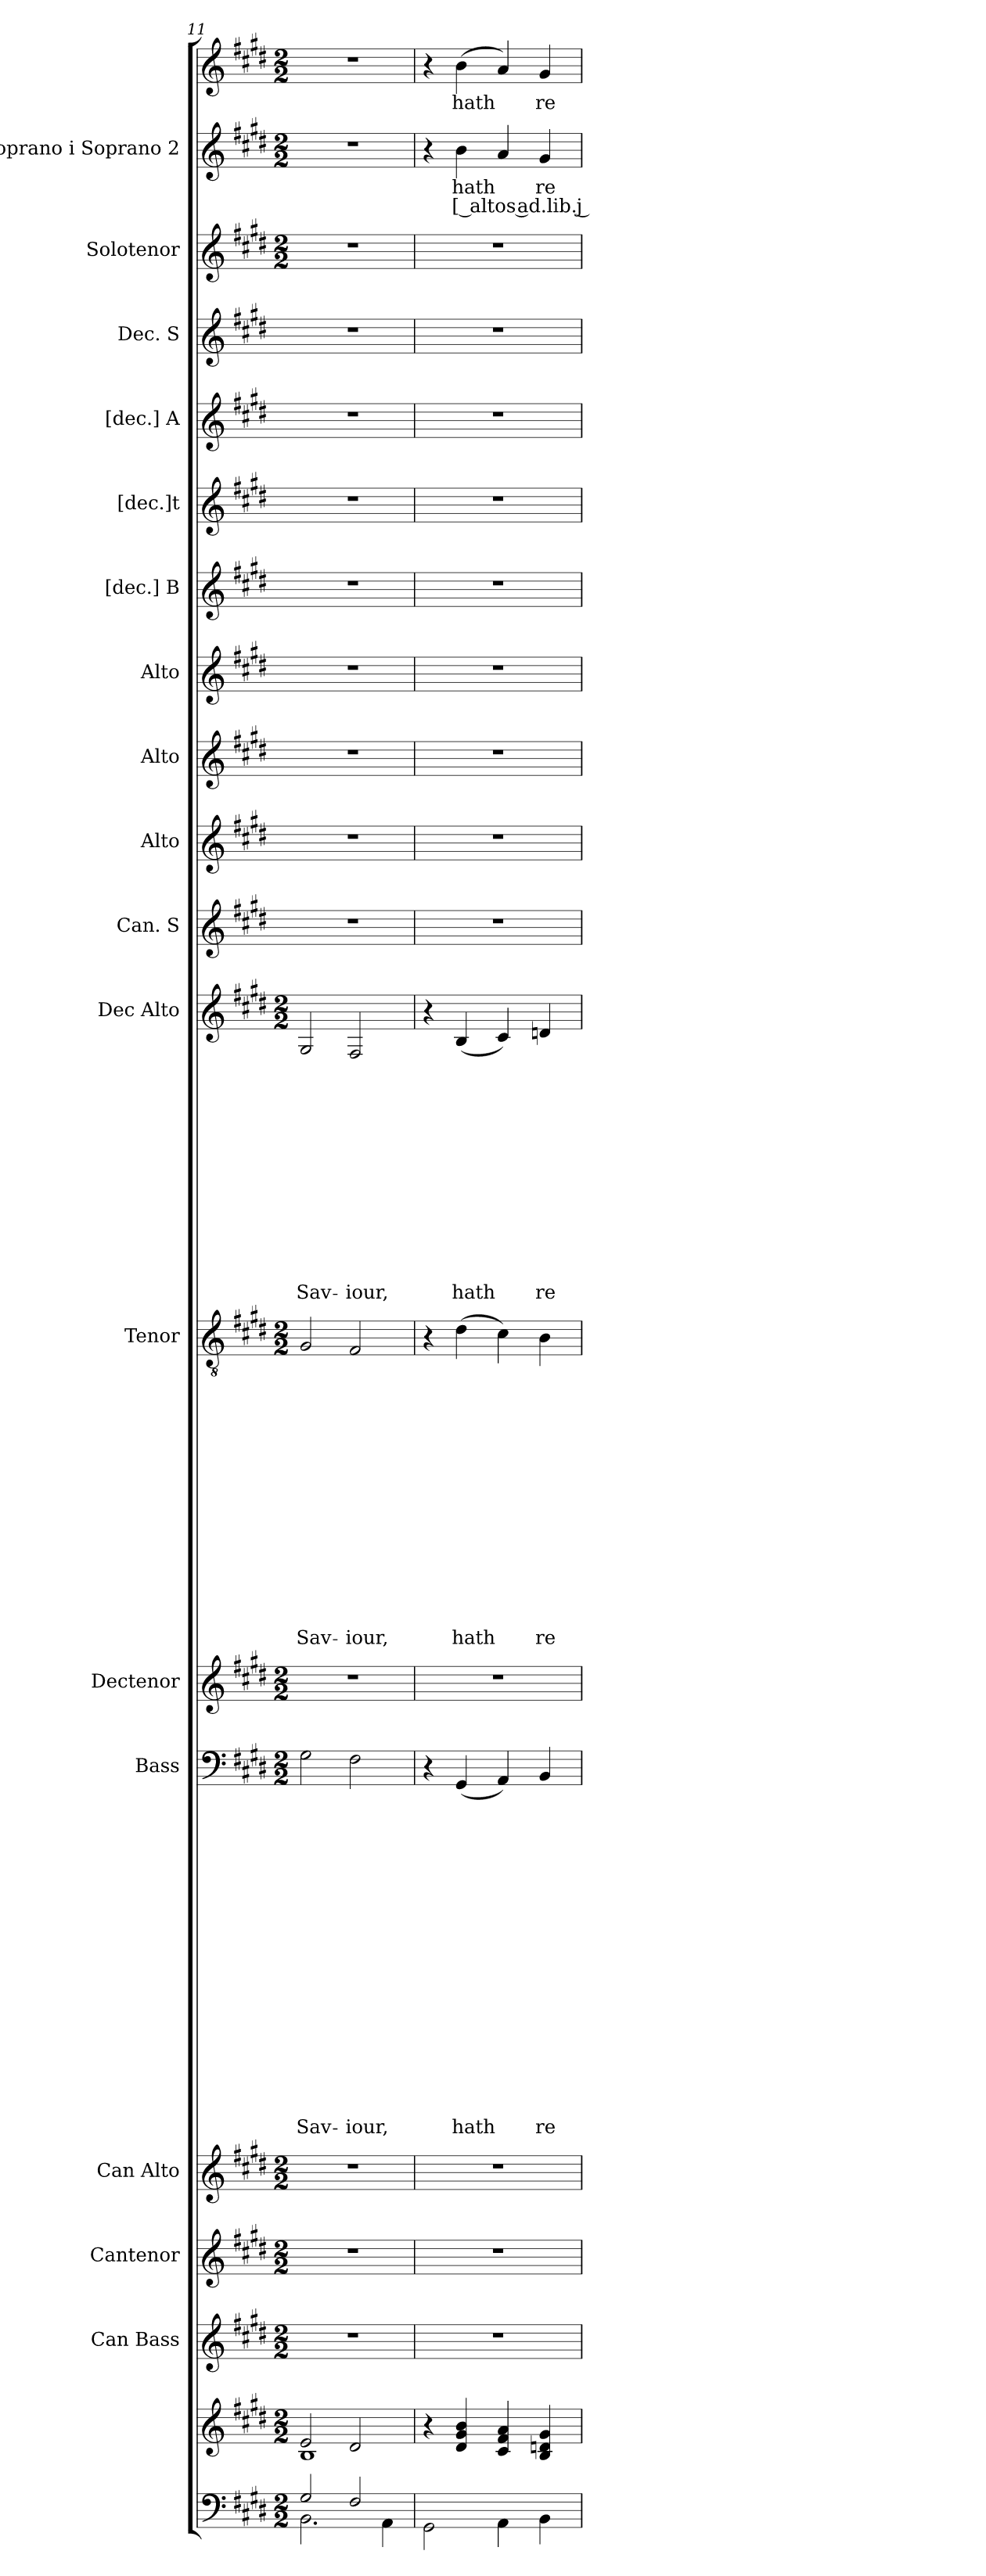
**kern	**kern	**kern	**kern	**kern	**kern	**text	**text	**text	**text	**text	**text	**text	**text	**text	**text	**text	**text	**text	**text	**text	**text	**text	**text	**kern	**kern	**text	**text	**text	**text	**text	**text	**text	**text	**text	**text	**text	**text	**text	**text	**text	**kern	**text	**text	**text	**text	**text	**text	**text	**text	**text	**text	**text	**text	**text	**kern	**kern	**kern	**kern	**kern	**kern	**kern	**kern	**kern	**kern	**text	**text	**kern	**text
*part19	*part18	*part17	*part16	*part15	*part14	*part14	*part14	*part14	*part14	*part14	*part14	*part14	*part14	*part14	*part14	*part14	*part14	*part14	*part14	*part14	*part14	*part14	*part14	*part13	*part12	*part12	*part12	*part12	*part12	*part12	*part12	*part12	*part12	*part12	*part12	*part12	*part12	*part12	*part12	*part12	*part11	*part11	*part11	*part11	*part11	*part11	*part11	*part11	*part11	*part11	*part11	*part11	*part11	*part11	*part10	*part9	*part8	*part7	*part6	*part5	*part4	*part3	*part2	*part1	*part1	*part1	*part1	*part1
*staff20	*staff19	*staff18	*staff17	*staff16	*staff15	*staff15	*staff15	*staff15	*staff15	*staff15	*staff15	*staff15	*staff15	*staff15	*staff15	*staff15	*staff15	*staff15	*staff15	*staff15	*staff15	*staff15	*staff15	*staff14	*staff13	*staff13	*staff13	*staff13	*staff13	*staff13	*staff13	*staff13	*staff13	*staff13	*staff13	*staff13	*staff13	*staff13	*staff13	*staff13	*staff12	*staff12	*staff12	*staff12	*staff12	*staff12	*staff12	*staff12	*staff12	*staff12	*staff12	*staff12	*staff12	*staff12	*staff11	*staff10	*staff9	*staff8	*staff7	*staff6	*staff5	*staff4	*staff3	*staff2	*staff2	*staff2	*staff1	*staff1
*	*	*I"Can Bass	*I"Cantenor	*I"Can Alto	*I"Bass	*	*	*	*	*	*	*	*	*	*	*	*	*	*	*	*	*	*	*I"Dectenor	*I"Tenor	*	*	*	*	*	*	*	*	*	*	*	*	*	*	*	*I"Dec Alto	*	*	*	*	*	*	*	*	*	*	*	*	*	*I"Can. S	*I"Alto	*I"Alto	*I"Alto	*I"[dec.] B	*I"[dec.]t	*I"[dec.] A	*I"Dec. S	*I"Solotenor	*I"Soprano i Soprano 2	*	*	*	*
*	*	*	*	*I'Can Alto	*I'Bass	*	*	*	*	*	*	*	*	*	*	*	*	*	*	*	*	*	*	*I'Dectenor	*	*	*	*	*	*	*	*	*	*	*	*	*	*	*	*	*I'Dec Alto	*	*	*	*	*	*	*	*	*	*	*	*	*	*	*	*	*	*	*	*	*	*	*I'Si	*	*	*	*
*clefF4	*clefG2	*clefG2	*clefG2	*clefG2	*clefF4	*	*	*	*	*	*	*	*	*	*	*	*	*	*	*	*	*	*	*clefG2	*clefGv2	*	*	*	*	*	*	*	*	*	*	*	*	*	*	*	*clefG2	*	*	*	*	*	*	*	*	*	*	*	*	*	*clefG2	*clefG2	*clefG2	*clefG2	*clefG2	*clefG2	*clefG2	*clefG2	*clefG2	*clefG2	*	*	*clefG2	*
*k[f#c#g#d#]	*k[f#c#g#d#]	*k[f#c#g#d#]	*k[f#c#g#d#]	*k[f#c#g#d#]	*k[f#c#g#d#]	*	*	*	*	*	*	*	*	*	*	*	*	*	*	*	*	*	*	*k[f#c#g#d#]	*k[f#c#g#d#]	*	*	*	*	*	*	*	*	*	*	*	*	*	*	*	*k[f#c#g#d#]	*	*	*	*	*	*	*	*	*	*	*	*	*	*k[f#c#g#d#]	*k[f#c#g#d#]	*k[f#c#g#d#]	*k[f#c#g#d#]	*k[f#c#g#d#]	*k[f#c#g#d#]	*k[f#c#g#d#]	*k[f#c#g#d#]	*k[f#c#g#d#]	*k[f#c#g#d#]	*	*	*k[f#c#g#d#]	*
*E:	*E:	*E:	*E:	*E:	*E:	*	*	*	*	*	*	*	*	*	*	*	*	*	*	*	*	*	*	*E:	*E:	*	*	*	*	*	*	*	*	*	*	*	*	*	*	*	*E:	*	*	*	*	*	*	*	*	*	*	*	*	*	*E:	*E:	*E:	*E:	*E:	*E:	*E:	*E:	*E:	*E:	*	*	*E:	*
*M2/2	*M2/2	*M2/2	*M2/2	*M2/2	*M2/2	*	*	*	*	*	*	*	*	*	*	*	*	*	*	*	*	*	*	*M2/2	*M2/2	*	*	*	*	*	*	*	*	*	*	*	*	*	*	*	*M2/2	*	*	*	*	*	*	*	*	*	*	*	*	*	*	*	*	*	*	*	*	*	*M2/2	*M2/2	*	*	*M2/2	*
=11	=11	=11	=11	=11	=11	=11	=11	=11	=11	=11	=11	=11	=11	=11	=11	=11	=11	=11	=11	=11	=11	=11	=11	=11	=11	=11	=11	=11	=11	=11	=11	=11	=11	=11	=11	=11	=11	=11	=11	=11	=11	=11	=11	=11	=11	=11	=11	=11	=11	=11	=11	=11	=11	=11	=11	=11	=11	=11	=11	=11	=11	=11	=11	=11	=11	=11	=11	=11
*^	*^	*	*	*	*	*	*	*	*	*	*	*	*	*	*	*	*	*	*	*	*	*	*	*	*	*	*	*	*	*	*	*	*	*	*	*	*	*	*	*	*	*	*	*	*	*	*	*	*	*	*	*	*	*	*	*	*	*	*	*	*	*	*	*	*	*	*	*
!	!	!	!	!	!	!	!	!	!	!	!	!	!	!	!	!	!	!	!	!	!	!	!	!	!LO:LY:b	!	!	!	!	!	!	!	!	!	!	!	!	!	!	!	!	!LO:LY:b	!	!	!	!	!	!	!	!	!	!	!	!	!	!LO:LY:b	!	!	!	!	!	!	!	!	!	!	!	!	!	!
2G#/	2.BB\	2e/	1B	1r	1r	1r	2G#\	.	.	.	.	.	.	.	.	.	.	.	.	.	.	.	.	.	Sav-	1r	2G#/	.	.	.	.	.	.	.	.	.	.	.	.	.	.	Sav-	2G#/	.	.	.	.	.	.	.	.	.	.	.	.	Sav-	1r	1r	1r	1r	1r	1r	1r	1r	1r	1r	.	.	1r	.
!	!	!	!	!	!	!	!	!	!	!	!	!	!	!	!	!	!	!	!	!	!	!	!	!	!LO:LY:b	!	!	!	!	!	!	!	!	!	!	!	!	!	!	!	!	!LO:LY:b	!	!	!	!	!	!	!	!	!	!	!	!	!	!LO:LY:b	!	!	!	!	!	!	!	!	!	!	!	!	!	!
2F#/	.	2d#/	.	.	.	.	2F#\	.	.	.	.	.	.	.	.	.	.	.	.	.	.	.	.	.	-iour,	.	2F#/	.	.	.	.	.	.	.	.	.	.	.	.	.	.	-iour,	2F#/	.	.	.	.	.	.	.	.	.	.	.	.	-iour,	.	.	.	.	.	.	.	.	.	.	.	.	.	.
.	4AA\	.	.	.	.	.	.	.	.	.	.	.	.	.	.	.	.	.	.	.	.	.	.	.	.	.	.	.	.	.	.	.	.	.	.	.	.	.	.	.	.	.	.	.	.	.	.	.	.	.	.	.	.	.	.	.	.	.	.	.	.	.	.	.	.	.	.	.	.	.
*v	*v	*	*	*	*	*	*	*	*	*	*	*	*	*	*	*	*	*	*	*	*	*	*	*	*	*	*	*	*	*	*	*	*	*	*	*	*	*	*	*	*	*	*	*	*	*	*	*	*	*	*	*	*	*	*	*	*	*	*	*	*	*	*	*	*	*	*	*	*	*
*	*v	*v	*	*	*	*	*	*	*	*	*	*	*	*	*	*	*	*	*	*	*	*	*	*	*	*	*	*	*	*	*	*	*	*	*	*	*	*	*	*	*	*	*	*	*	*	*	*	*	*	*	*	*	*	*	*	*	*	*	*	*	*	*	*	*	*	*	*	*
=12	=12	=12	=12	=12	=12	=12	=12	=12	=12	=12	=12	=12	=12	=12	=12	=12	=12	=12	=12	=12	=12	=12	=12	=12	=12	=12	=12	=12	=12	=12	=12	=12	=12	=12	=12	=12	=12	=12	=12	=12	=12	=12	=12	=12	=12	=12	=12	=12	=12	=12	=12	=12	=12	=12	=12	=12	=12	=12	=12	=12	=12	=12	=12	=12	=12	=12	=12	=12
2GG#\	4r	1r	1r	1r	4r	.	.	.	.	.	.	.	.	.	.	.	.	.	.	.	.	.	.	1r	4r	.	.	.	.	.	.	.	.	.	.	.	.	.	.	.	4r	.	.	.	.	.	.	.	.	.	.	.	.	.	1r	1r	1r	1r	1r	1r	1r	1r	1r	4r	.	.	4r	.
!	!	!	!	!	!	!	!	!	!	!	!	!	!	!	!	!	!	!	!	!	!	!	!LO:LY:b	!	!	!	!	!	!	!	!	!	!	!	!	!	!	!	!	!LO:LY:b	!	!	!	!	!	!	!	!	!	!	!	!	!	!LO:LY:b	!	!	!	!	!	!	!	!	!	!	!LO:LY:b	!LO:LY:b	!	!LO:LY:b
.	4d#/ 4g#/ 4b/	.	.	.	(<4GG#/	.	.	.	.	.	.	.	.	.	.	.	.	.	.	.	.	.	hath	.	(>4d#\	.	.	.	.	.	.	.	.	.	.	.	.	.	.	hath	(<4B/	.	.	.	.	.	.	.	.	.	.	.	.	hath	.	.	.	.	.	.	.	.	.	4b\	-hath	[ altos ad.lib. j	(>4b\	hath
4AA\	4c#/ 4f#/ 4a/	.	.	.	4AA/)	.	.	.	.	.	.	.	.	.	.	.	.	.	.	.	.	.	.	.	4c#\)	.	.	.	.	.	.	.	.	.	.	.	.	.	.	.	4c#/)	.	.	.	.	.	.	.	.	.	.	.	.	.	.	.	.	.	.	.	.	.	.	4a/	.	.	4a/)	.
!	!	!	!	!	!	!	!	!	!	!	!	!	!	!	!	!	!	!	!	!	!	!	!LO:LY:b	!	!	!	!	!	!	!	!	!	!	!	!	!	!	!	!	!LO:LY:b	!	!	!	!	!	!	!	!	!	!	!	!	!	!LO:LY:b	!	!	!	!	!	!	!	!	!	!	!LO:LY:b	!	!	!LO:LY:b
4BB\	4B/ 4dn/ 4g#/	.	.	.	4BB/	.	.	.	.	.	.	.	.	.	.	.	.	.	.	.	.	.	re-	.	4B\	.	.	.	.	.	.	.	.	.	.	.	.	.	.	re-	4dn/	.	.	.	.	.	.	.	.	.	.	.	.	re-	.	.	.	.	.	.	.	.	.	4g#/	re-	.	4g#/	re-
=	=	=	=	=	=	=	=	=	=	=	=	=	=	=	=	=	=	=	=	=	=	=	=	=	=	=	=	=	=	=	=	=	=	=	=	=	=	=	=	=	=	=	=	=	=	=	=	=	=	=	=	=	=	=	=	=	=	=	=	=	=	=	=	=	=	=	=	=
*-	*-	*-	*-	*-	*-	*-	*-	*-	*-	*-	*-	*-	*-	*-	*-	*-	*-	*-	*-	*-	*-	*-	*-	*-	*-	*-	*-	*-	*-	*-	*-	*-	*-	*-	*-	*-	*-	*-	*-	*-	*-	*-	*-	*-	*-	*-	*-	*-	*-	*-	*-	*-	*-	*-	*-	*-	*-	*-	*-	*-	*-	*-	*-	*-	*-	*-	*-	*-
